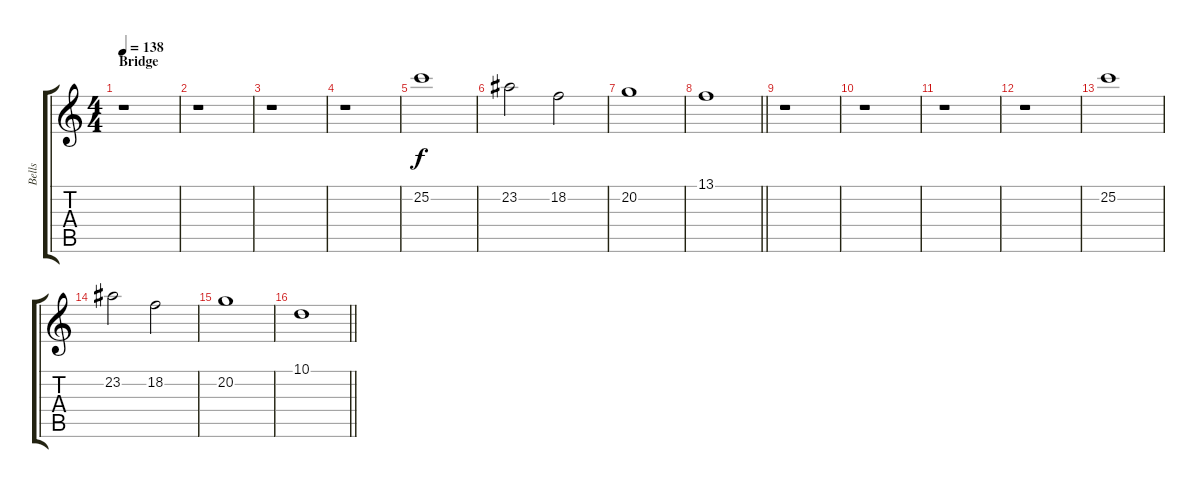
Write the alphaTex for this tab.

\track ("Bells" "Bells") {instrument tubularbells}
\staff {score tabs}
\tuning (E4 B3 G3 D3 A2 E2) {hide}
\ts (4 4)
\section ("" "Bridge ")
\tempo 138
\clef g2
\ks c
r.1{dy f} |
r.1 |
r.1 |
r.1 |
25.2.1 |
23.2.2 18.2.2 |
20.2.1 |
\barLineRight lightlight
13.1.1 |
r.1 |
r.1 |
r.1 |
r.1 |
25.2.1 |
23.2.2 18.2.2 |
20.2.1 |
\barLineRight lightlight
10.1.1
